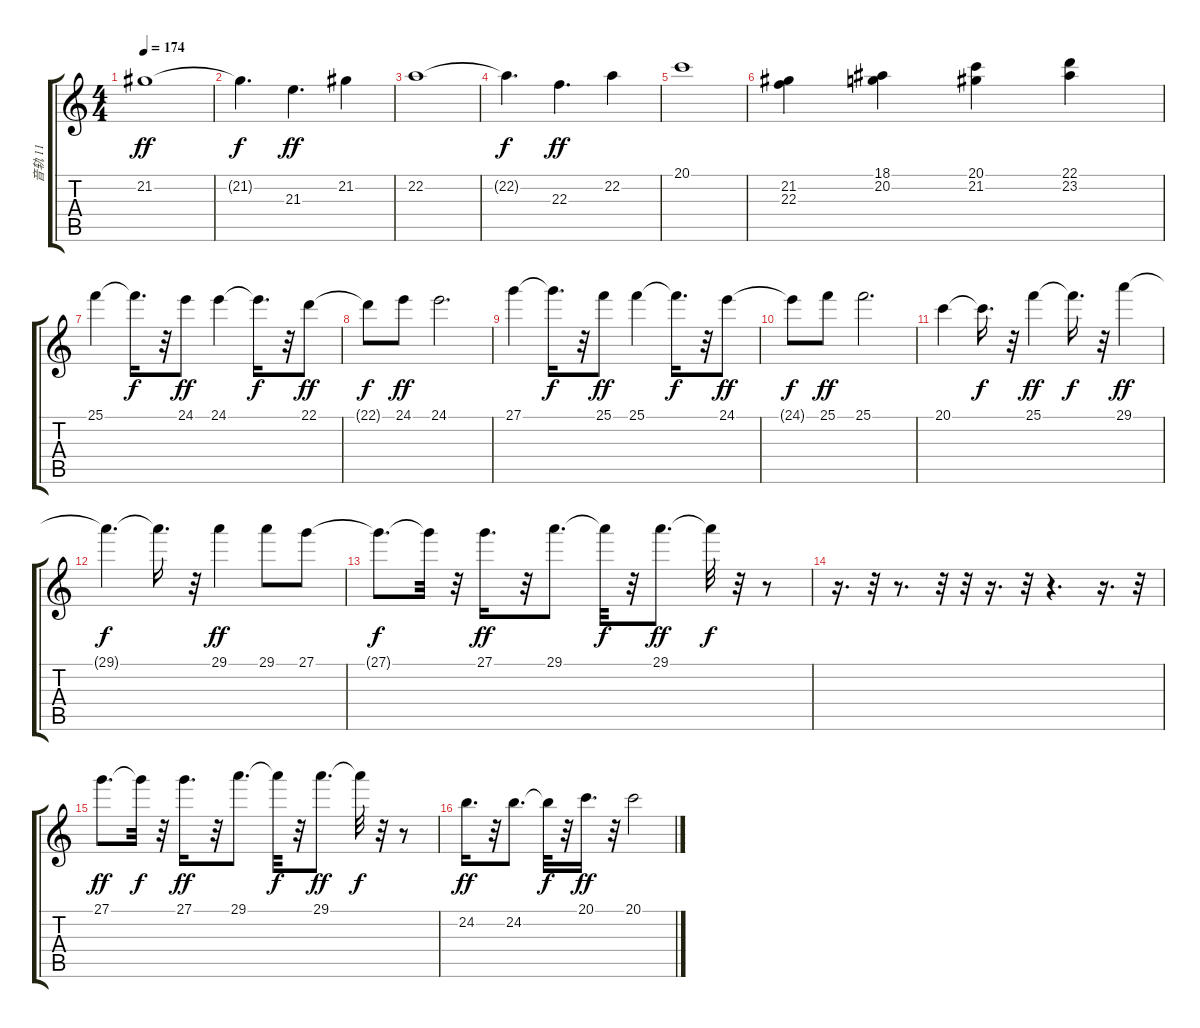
\track ("音轨 11" "音轨 11") {instrument stringensemble1}
\staff {score tabs}
\tuning (E4 B3 G3 D3 A2 E2) {hide}
\ts (4 4)
\tempo 174
\clef g2
\ks c
21.2.1{dy ff} |
21.2{t}.4{d dy f} 21.3.4{d dy ff} 21.2.4 |
22.2.1 |
22.2{t}.4{d dy f} 22.3.4{d dy ff} 22.2.4 |
20.1.1 |
(21.2 22.3).4 (18.1 20.2).4 (20.1 21.2).4 (22.1 23.2).4 |
25.1.4 25.1{t}.16{d dy f} r.32 24.1.8{dy ff} 24.1.4 24.1{t}.16{d dy f} r.32 22.1.8{dy ff} |
22.1{t}.8{dy f} 24.1.8{dy ff} 24.1.2{d} |
27.1.4 27.1{t}.16{d dy f} r.32 25.1.8{dy ff} 25.1.4 25.1{t}.16{d dy f} r.32 24.1.8{dy ff} |
24.1{t}.8{dy f} 25.1.8{dy ff} 25.1.2{d} |
20.1.4 20.1{t}.16{d dy f} r.32 25.1.4{dy ff} 25.1{t}.16{d dy f} r.32 29.1.4{dy ff} |
29.1{t}.4{d dy f} 29.1{t}.16{d} r.32 29.1.4{dy ff} 29.1.8 27.1.8 |
27.1{t}.8{d dy f} 27.1{t}.32 r.32 27.1.16{d dy ff} r.32 29.1.8{d} 29.1{t}.32{dy f} r.32 29.1.8{d dy ff} 29.1{t}.32{dy f} r.32 r.8 |
r.16{d} r.32 r.8{d} r.32 r.32 r.16{d} r.32 r.4{d} r.16{d} r.32 |
27.1.8{d dy ff} 27.1{t}.32{dy f} r.32 27.1.16{d dy ff} r.32 29.1.8{d} 29.1{t}.32{dy f} r.32 29.1.8{d dy ff} 29.1{t}.32{dy f} r.32 r.8 |
24.2.16{d dy ff} r.32 24.2.8{d} 24.2{t}.32{dy f} r.32 20.1.16{d dy ff} r.32 20.1.2
